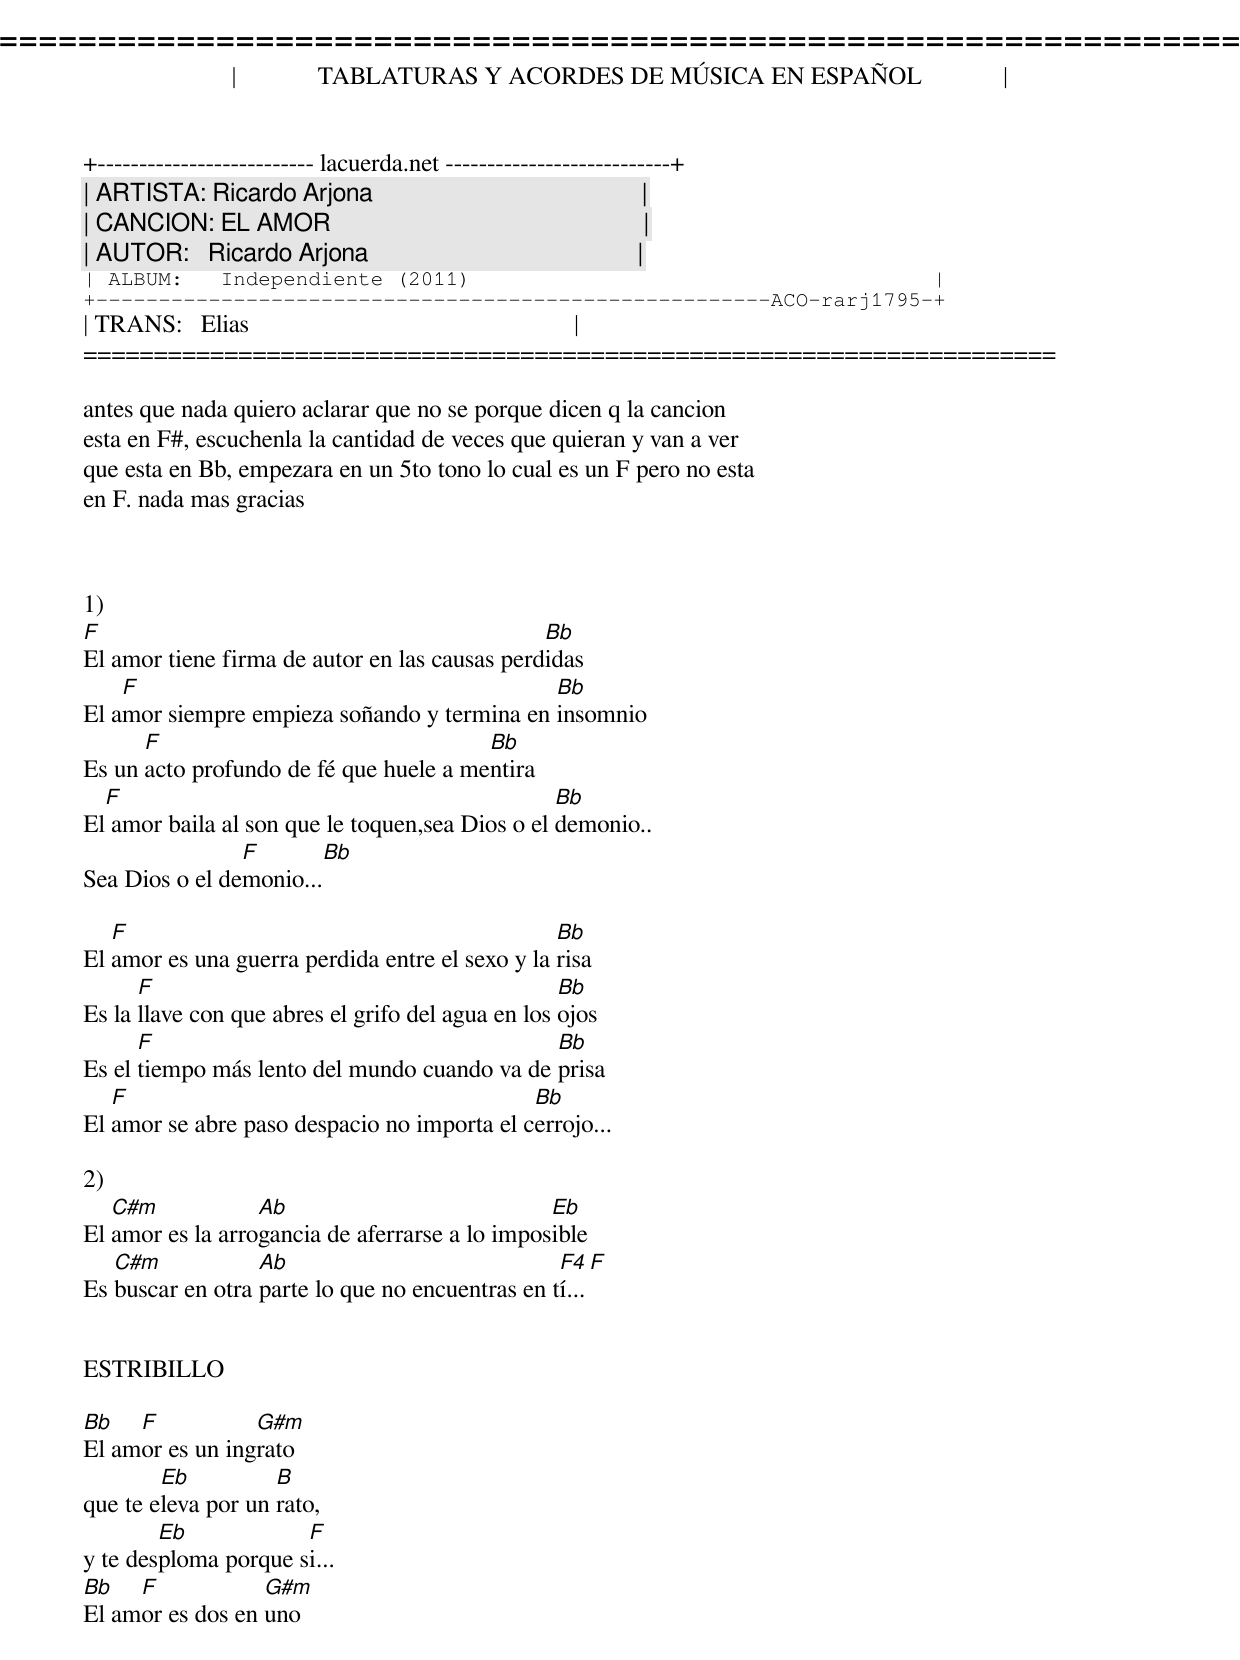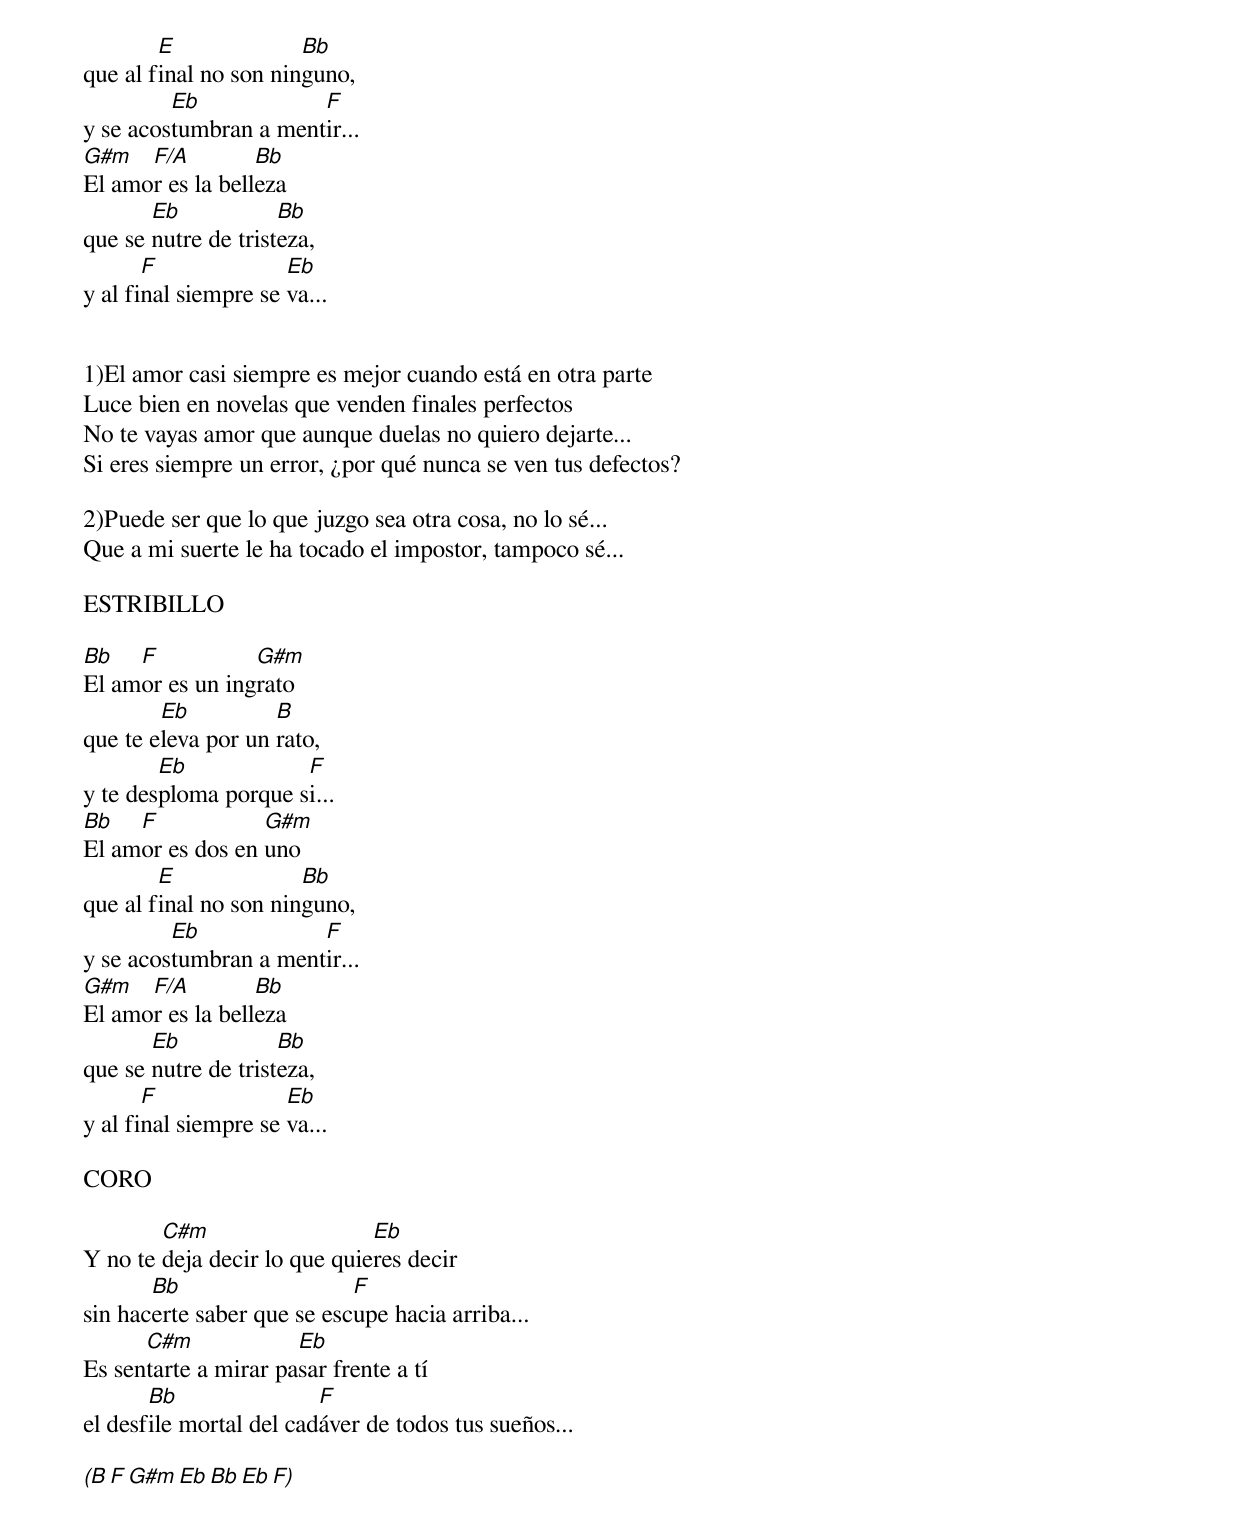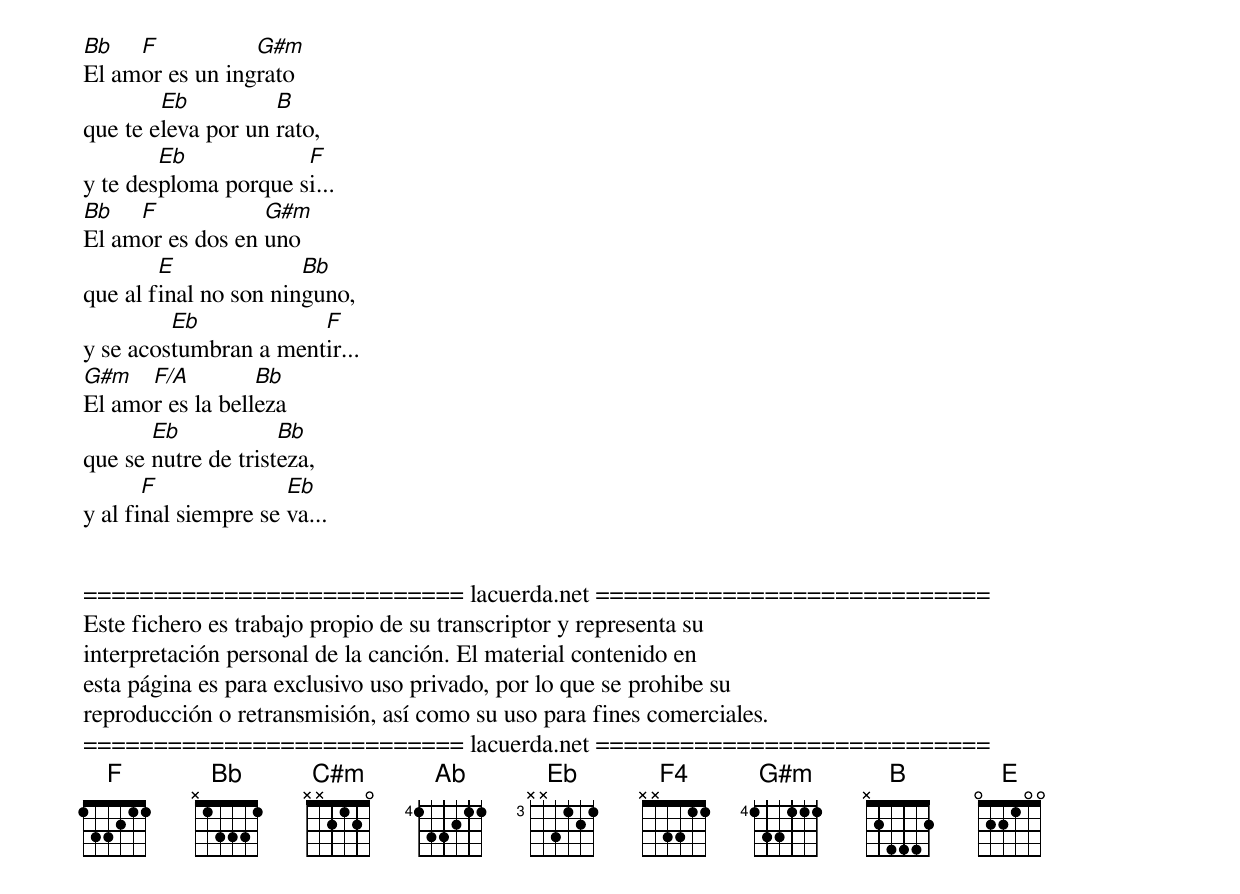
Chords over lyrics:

=====================================================================
|             TABLATURAS Y ACORDES DE MÚSICA EN ESPAÑOL             |
+-------------------------- lacuerda.net ---------------------------+
| ARTISTA: Ricardo Arjona                                           |
| CANCION: EL AMOR                                                  |
| AUTOR:   Ricardo Arjona                                           |
| ALBUM:   Independiente (2011)                                     |
+------------------------------------------------------ACO-rarj1795-+
| TRANS:   Elias                                                    |
=====================================================================

antes que nada quiero aclarar que no se porque dicen q la cancion
esta en F#, escuchenla la cantidad de veces que quieran y van a ver
que esta en Bb, empezara en un 5to tono lo cual es un F pero no esta
en F. nada mas gracias



1)
F                                              Bb
El amor tiene firma de autor en las causas perdidas
    F                                        Bb
El amor siempre empieza soñando y termina en insomnio
      F                                 Bb
Es un acto profundo de fé que huele a mentira
  F                                              Bb
El amor baila al son que le toquen,sea Dios o el demonio..
                F               Bb
Sea Dios o el demonio...

   F                                             Bb
El amor es una guerra perdida entre el sexo y la risa
      F                                            Bb
Es la llave con que abres el grifo del agua en los ojos
      F                                       Bb
Es el tiempo más lento del mundo cuando va de prisa
   F                                         Bb
El amor se abre paso despacio no importa el cerrojo...

2)
   C#m            Ab                            Eb
El amor es la arrogancia de aferrarse a lo imposible
   C#m            Ab                             F4   F
Es buscar en otra parte lo que no encuentras en tí...


ESTRIBILLO

Bb   F           G#m
El amor es un ingrato
        Eb          B
que te eleva por un rato,
        Eb            F
y te desploma porque si...
Bb   F            G#m
El amor es dos en uno
        E              Bb
que al final no son ninguno,
         Eb            F
y se acostumbran a mentir...
G#m   F/A         Bb
El amor es la belleza
       Eb            Bb
que se nutre de tristeza,
       F              Eb
y al final siempre se va...


1)El amor casi siempre es mejor cuando está en otra parte
Luce bien en novelas que venden finales perfectos
No te vayas amor que aunque duelas no quiero dejarte...
Si eres siempre un error, ¿por qué nunca se ven tus defectos?

2)Puede ser que lo que juzgo sea otra cosa, no lo sé...
Que a mi suerte le ha tocado el impostor, tampoco sé...

ESTRIBILLO

Bb   F           G#m
El amor es un ingrato
        Eb          B
que te eleva por un rato,
        Eb            F
y te desploma porque si...
Bb   F            G#m
El amor es dos en uno
        E              Bb
que al final no son ninguno,
         Eb            F
y se acostumbran a mentir...
G#m   F/A         Bb
El amor es la belleza
       Eb            Bb
que se nutre de tristeza,
       F              Eb
y al final siempre se va...

CORO

        C#m                   Eb
Y no te deja decir lo que quieres decir
       Bb                   F
sin hacerte saber que se escupe hacia arriba...
      C#m             Eb
Es sentarte a mirar pasar frente a tí
       Bb                F
el desfile mortal del cadáver de todos tus sueños...

(B F G#m Eb Bb Eb F)

Bb   F           G#m
El amor es un ingrato
        Eb          B
que te eleva por un rato,
        Eb            F
y te desploma porque si...
Bb   F            G#m
El amor es dos en uno
        E              Bb
que al final no son ninguno,
         Eb            F
y se acostumbran a mentir...
G#m   F/A         Bb
El amor es la belleza
       Eb            Bb
que se nutre de tristeza,
       F              Eb
y al final siempre se va...


=========================== lacuerda.net ============================
Este fichero es trabajo propio de su transcriptor y representa su
interpretación personal de la canción. El material contenido en
esta página es para exclusivo uso privado, por lo que se prohibe su
reproducción o retransmisión, así como su uso para fines comerciales.
=========================== lacuerda.net ============================
